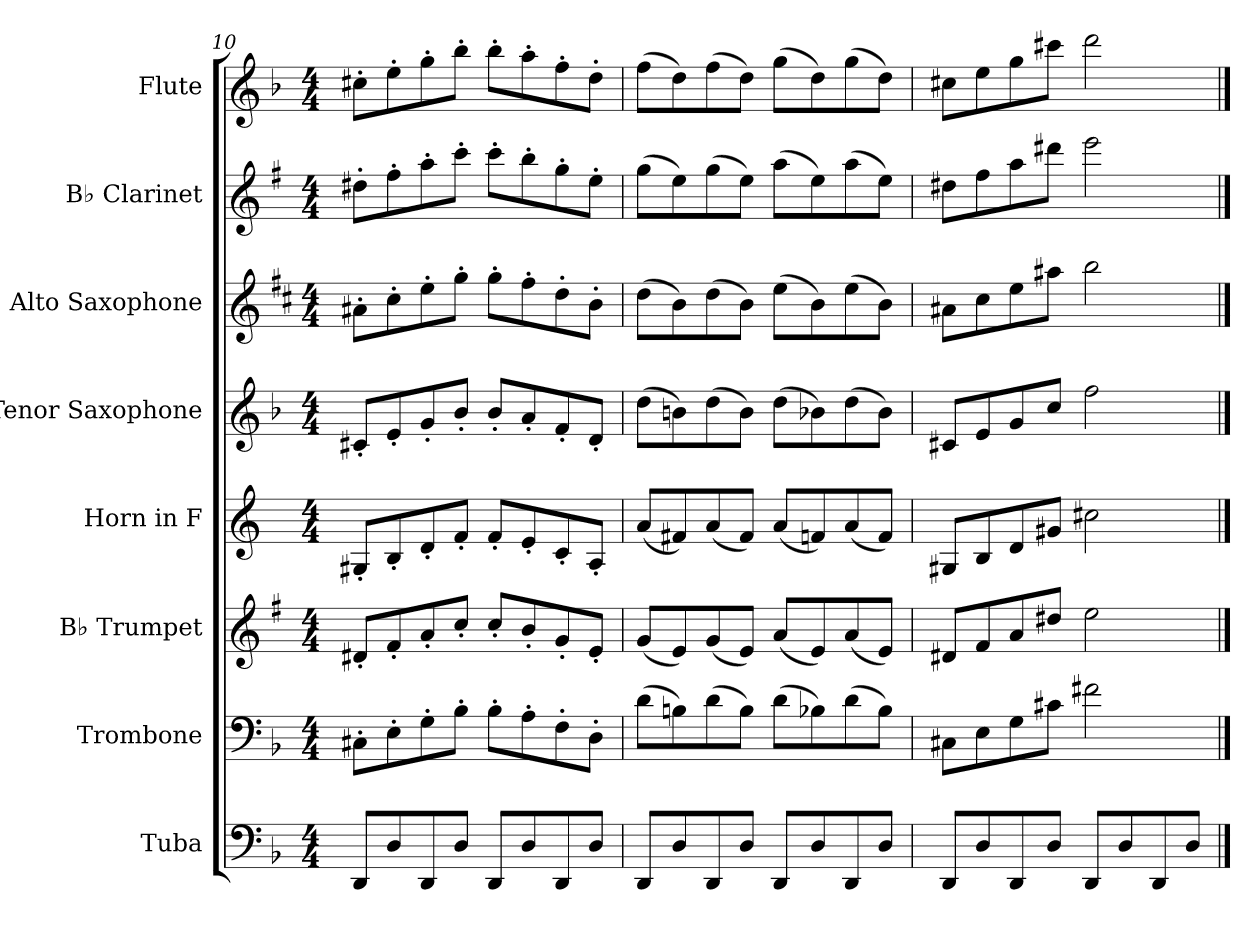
**kern	**kern	**kern	**kern	**kern	**kern	**kern	**kern
*part8	*part7	*part6	*part5	*part4	*part3	*part2	*part1
*staff8	*staff7	*staff6	*staff5	*staff4	*staff3	*staff2	*staff1
*I"Tuba	*I"Trombone	*I"B♭ Trumpet	*I"Horn in F	*I"Tenor Saxophone	*I"Alto Saxophone	*I"B♭ Clarinet	*I"Flute
*I'Tba.	*I'Tbn.	*I'B♭ Tpt.	*	*I'T. Sax.	*I'A. Sax.	*I'B♭ Cl.	*I'Fl.
*clefF4	*clefF4	*clefG2	*clefG2	*clefG2	*clefG2	*clefG2	*clefG2
*	*	*ITrd1c2	*ITrd4c7	*ITrd8c14	*ITrd5c9	*ITrd1c2	*
*k[b-]	*k[b-]	*k[b-]	*k[b-]	*k[b-]	*k[b-]	*k[b-]	*k[b-]
*M4/4	*M4/4	*M4/4	*M4/4	*M4/4	*M4/4	*M4/4	*M4/4
=10	=10	=10	=10	=10	=10	=10	=10
8DD/L	8C#X'\L	8c#X'/L	8C#X'/L	8C#X'/L	8c#X'\L	8cc#X'\L	8cc#X'\L
8D/	8E'\	8e'/	8E'/	8E'/	8e'\	8ee'\	8ee'\
8DD/	8G'\	8g'/	8G'/	8G'/	8g'\	8gg'\	8gg'\
8D/J	8B-'\J	8b-'/J	8B-'/J	8B-'/J	8b-'\J	8bb-'\J	8bb-'\J
8DD/L	8B-'\L	8b-'/L	8B-'/L	8B-'/L	8b-'\L	8bb-'\L	8bb-'\L
8D/	8A'\	8a'/	8A'/	8A'/	8a'\	8aa'\	8aa'\
8DD/	8F'\	8f'/	8F'/	8F'/	8f'\	8ff'\	8ff'\
8D/J	8D'\J	8d'/J	8D'/J	8D'/J	8d'\J	8dd'\J	8dd'\J
=11	=11	=11	=11	=11	=11	=11	=11
8DD/L	(8d\L	(8f/L	(8d/L	(8d\L	(8f\L	(8ff\L	(8ff\L
8D/	8Bn\)	8d/)	8Bn/)	8Bn\)	8d\)	8dd\)	8dd\)
8DD/	(8d\	(8f/	(8d/	(8d\	(8f\	(8ff\	(8ff\
8D/J	8B\J)	8d/J)	8B/J)	8B\J)	8d\J)	8dd\J)	8dd\J)
8DD/L	(8d\L	(8g/L	(8d/L	(8d\L	(8g\L	(8gg\L	(8gg\L
8D/	8B-X\)	8d/)	8B-X/)	8B-X\)	8d\)	8dd\)	8dd\)
8DD/	(8d\	(8g/	(8d/	(8d\	(8g\	(8gg\	(8gg\
8D/J	8B-\J)	8d/J)	8B-/J)	8B-\J)	8d\J)	8dd\J)	8dd\J)
=12	=12	=12	=12	=12	=12	=12	=12
8DD/L	8C#X\L	8c#X/L	8C#X/L	8C#X/L	8c#X\L	8cc#X\L	8cc#X\L
8D/	8E\	8e/	8E/	8E/	8e\	8ee\	8ee\
8DD/	8G\	8g/	8G/	8G/	8g\	8gg\	8gg\
8D/J	8c#X\J	8cc#X/J	8c#X/J	8c/J	8cc#X\J	8ccc#X\J	8ccc#X\J
8DD/L	2f#X\	2dd\	2f#X\	2f\	2dd\	2ddd\	2ddd\
8D/	.	.	.	.	.	.	.
8DD/	.	.	.	.	.	.	.
8D/J	.	.	.	.	.	.	.
==	==	==	==	==	==	==	==
*-	*-	*-	*-	*-	*-	*-	*-
